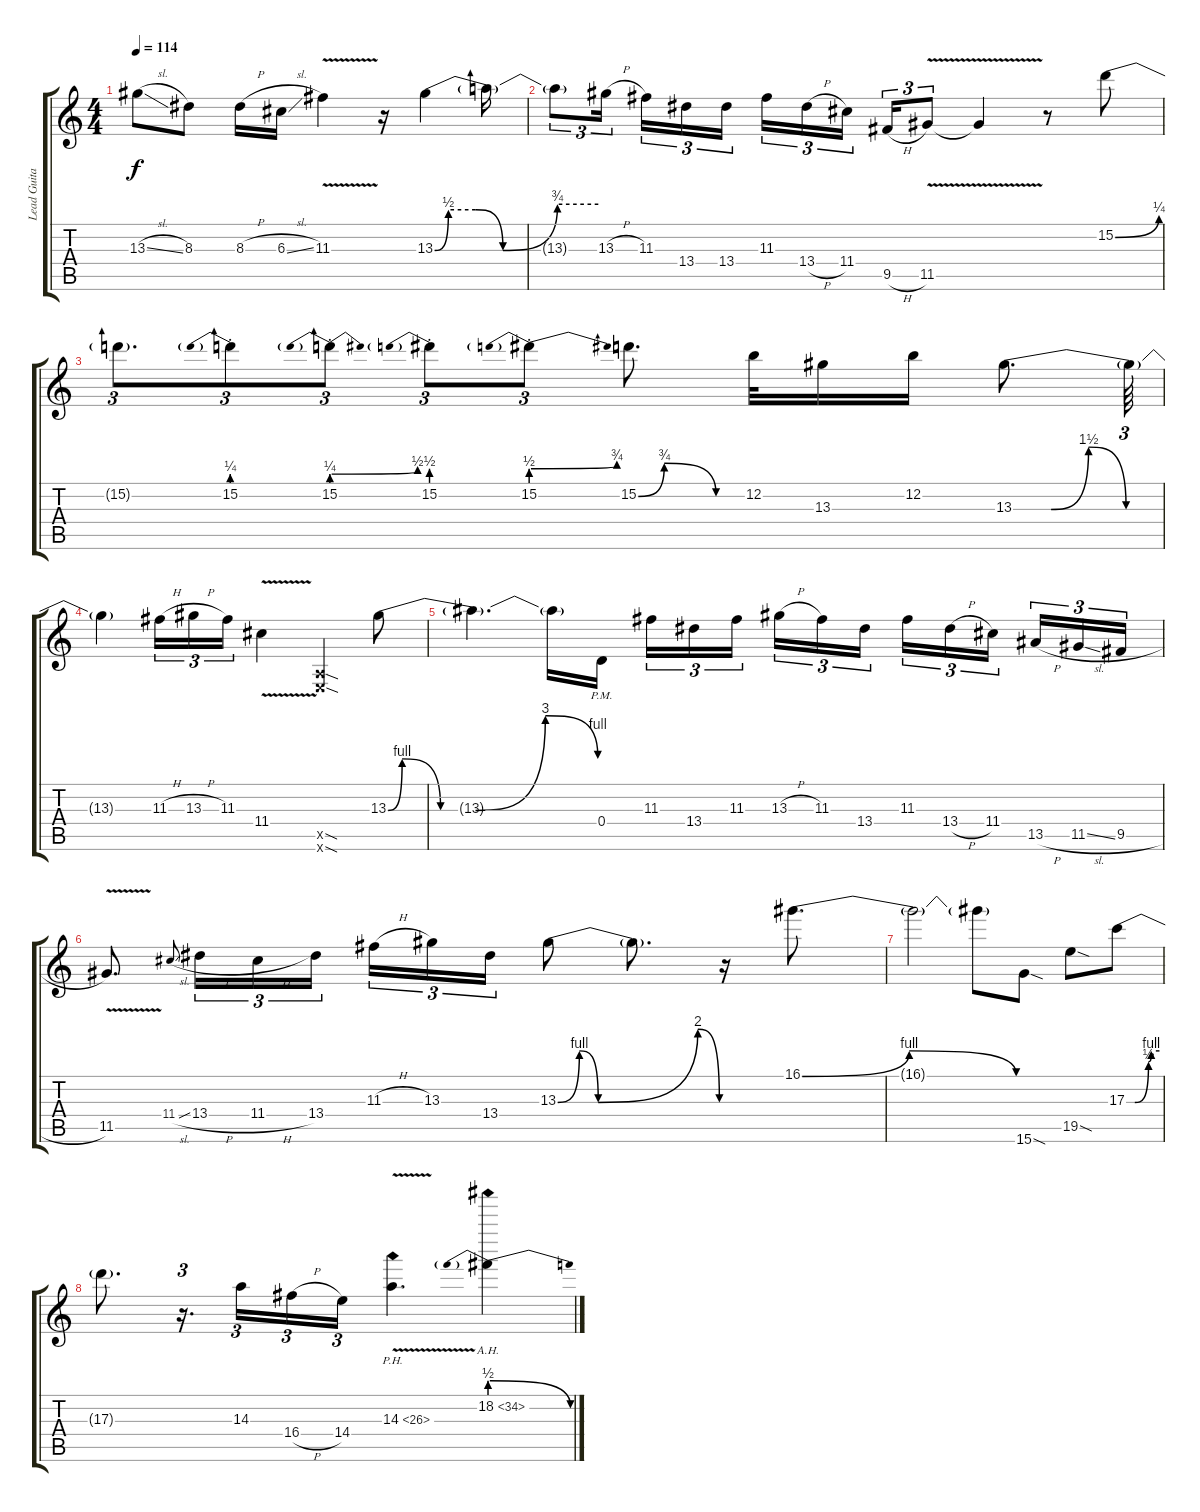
\track ("Lead Guitar (Distortion/Pitch Shifter)" "Lead Guita") {instrument overdrivenguitar}
\staff {score tabs}
\tuning (E4 B3 G3 D3 A2 E2) {hide}
\ts (4 4)
\tempo 114
\clef g2
\ks c
13.3{sl}.8{dy f} 8.3.8 8.3{h}.16 6.3{sl}.16 11.3{v}.4 r.16 13.3{be (custom 0 0 5 2 15 2 25 0 45 3 60 3)}.4 13.3{t}.16 |
13.3{t}.8{tu (3 2)} 13.3{h}.16{tu (3 2) beam splitsecondary} 11.3.16{tu (3 2)} 13.4.16{tu (3 2)} 13.4.16{tu (3 2)} 11.3.16{tu (3 2)} 13.4{h}.16{tu (3 2)} 11.4.16{tu (3 2) beam splitsecondary} 9.5{h}.16{tu (3 2)} 11.5{v}.8{tu (3 2)} 11.5{t}.4 r.8 15.2{be (bend 0 0 60 1)}.8 |
15.2{t}.8{d tu (3 2)} 15.2{be (prebend 0 1 60 1) st}.8{tu (3 2)} 15.2{be (prebendbend 0 1 60 2) st}.8{tu (3 2)} 15.2{be (prebend 0 2 60 2) st}.8{tu (3 2)} 15.2{be (prebendbend 0 2 60 3) st}.8{tu (3 2)} 15.2{be (custom 0 0 15 3 45 0 60 0)}.8{d} 12.2.32 13.3.16 12.2.16 13.3{be (custom 0 0 15 0 30 6 45 0 60 0)}.8{d} 13.3{t}.64{tu (3 2)} |
13.3{t}.4 11.3{h}.16{tu (3 2)} 13.3{h}.16{tu (3 2)} 11.3.16{tu (3 2)} 11.4{v}.4 (0.5{sod x} 0.6{sod x}).4 13.3{be (custom 0 0 4 4 15 0 25 0 45 12 60 4)}.8 |
13.3{t}.4{d} 13.3{t}.16 0.4{pm}.16 11.3.16{tu (3 2)} 13.4.16{tu (3 2)} 11.3.16{tu (3 2) beam splitsecondary} 13.3{h}.16{tu (3 2)} 11.3.16{tu (3 2)} 13.4.16{tu (3 2)} 11.3.16{tu (3 2)} 13.4{h}.16{tu (3 2)} 11.4.16{tu (3 2) beam splitsecondary} 13.5{h}.16{tu (3 2)} 11.5{sl}.16{tu (3 2)} 9.5{h}.16{tu (3 2)} |
11.5{v}.8{d} 11.4{sl}.8{gr onbeat} 13.4{h}.16{tu (3 2)} 11.4{h}.16{tu (3 2)} 13.4.16{tu (3 2) beam splitsecondary} 11.3{h}.16{tu (3 2)} 13.3.16{tu (3 2)} 13.4.16{tu (3 2)} 13.3{be (custom 0 0 8 4 15 0 52 8 60 0)}.8 13.3{t}.8{d} r.16 16.1{be (bendrelease 0 0 45 4 57 4 60 0)}.8{d} |
16.1{t}.2 16.1{t}.8 15.6{sod}.8 19.5{sod}.8 17.3{be (custom 0 0 15 0 40 2 45 4 60 4)}.8 |
17.3{t}.8{d} r.16{d tu (3 2)} 14.3.16{tu (3 2)} 16.4{h}.16{tu (3 2)} 14.4.16{tu (3 2)} 14.3{ph 12 v}.4{d} 18.2{be (prebendrelease 0 2 60 0) ah 16}.4
